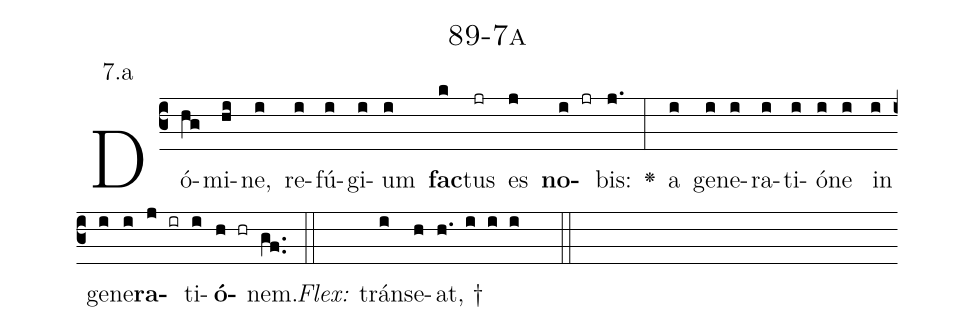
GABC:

name: 89-7a;
annotation: 7.a;
%%
(c3)Dó(hg)mi(hi)ne,(i) re(i)fú(i)gi(i)um(i) <b>fac</b>(k)tus(jr) es(j) <b>no</b>(i jr)bis:(j.) <v>\greheightstar</v>(:) a(i) ge(i)ne(i)ra(i)ti(i)ó(i)ne(i) in(i) ge(i)ne(i)<b>ra</b>(j ir)ti(i)<b>ó</b>(h hr)nem.(gf..) (::)
<i>Flex:</i>()  tráns(i)e(h)at, †(h. i i i  ::)

%E(i) u(i) o(j) u(i) a(h) e.(gf..) (::)
